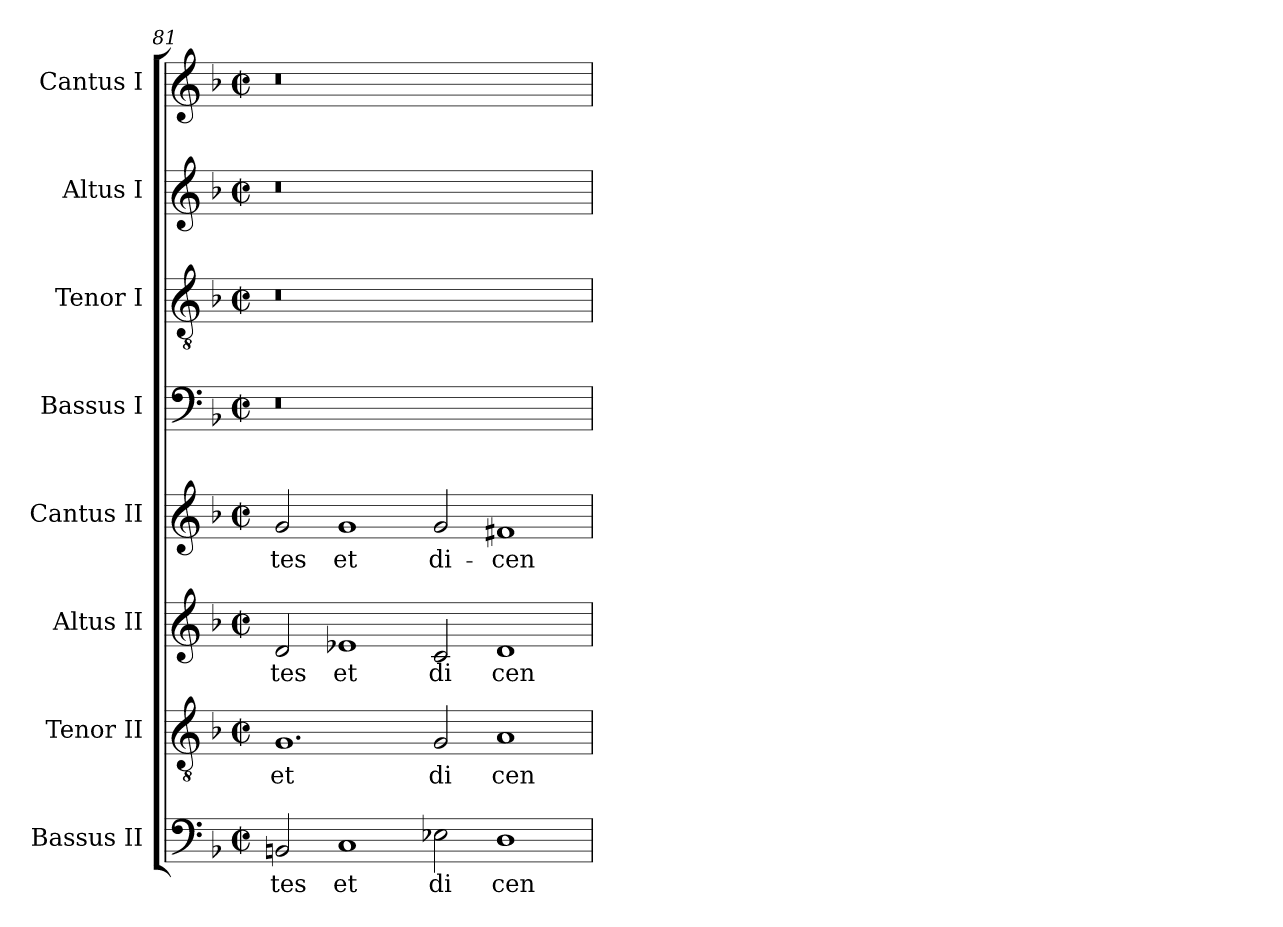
**kern	**text	**kern	**text	**kern	**text	**kern	**text	**kern	**kern	**kern	**kern
*part8	*part8	*part7	*part7	*part6	*part6	*part5	*part5	*part4	*part3	*part2	*part1
*staff8	*staff8	*staff7	*staff7	*staff6	*staff6	*staff5	*staff5	*staff4	*staff3	*staff2	*staff1
*I"Bassus II	*	*I"Tenor II	*	*I"Altus II	*	*I"Cantus II	*	*I"Bassus I	*I"Tenor I	*I"Altus I	*I"Cantus I
*clefF4	*	*clefGv2	*	*clefG2	*	*clefG2	*	*clefF4	*clefGv2	*clefG2	*clefG2
*k[b-]	*	*k[b-]	*	*k[b-]	*	*k[b-]	*	*k[b-]	*k[b-]	*k[b-]	*k[b-]
*F:	*	*F:	*	*F:	*	*F:	*	*F:	*F:	*F:	*F:
*M2/2	*	*M2/2	*	*M2/2	*	*M2/2	*	*M2/2	*M2/2	*M2/2	*M2/2
*met(c|)	*	*met(c|)	*	*met(c|)	*	*met(c|)	*	*met(c|)	*met(c|)	*met(c|)	*met(c|)
=81	=81	=81	=81	=81	=81	=81	=81	=81	=81	=81	=81
!	!LO:LY:b:cj	!	!LO:LY:b:cj	!	!LO:LY:b:cj	!	!LO:LY:b:cj	!	!	!	!
2BBn/	tes	1.G	et	2d/	tes	2g/	-tes	0.r	0.r	0.r	0.r
!	!LO:LY:b:cj	!	!	!	!LO:LY:b:cj	!	!LO:LY:b:cj	!	!	!	!
1C	et	.	.	1e-X	et	1g	et	.	.	.	.
!	!LO:LY:b:cj	!	!LO:LY:b:cj	!	!LO:LY:b:cj	!	!LO:LY:b:cj	!	!	!	!
2E-X\	di	2G/	di	2c/	di	2g/	di-	.	.	.	.
!	!LO:LY:b:cj	!	!LO:LY:b:cj	!	!LO:LY:b:cj	!	!LO:LY:b:cj	!	!	!	!
1D	cen	1A	cen	1d	cen	1f#X	-cen-	.	.	.	.
=	=	=	=	=	=	=	=	=	=	=	=
*-	*-	*-	*-	*-	*-	*-	*-	*-	*-	*-	*-
